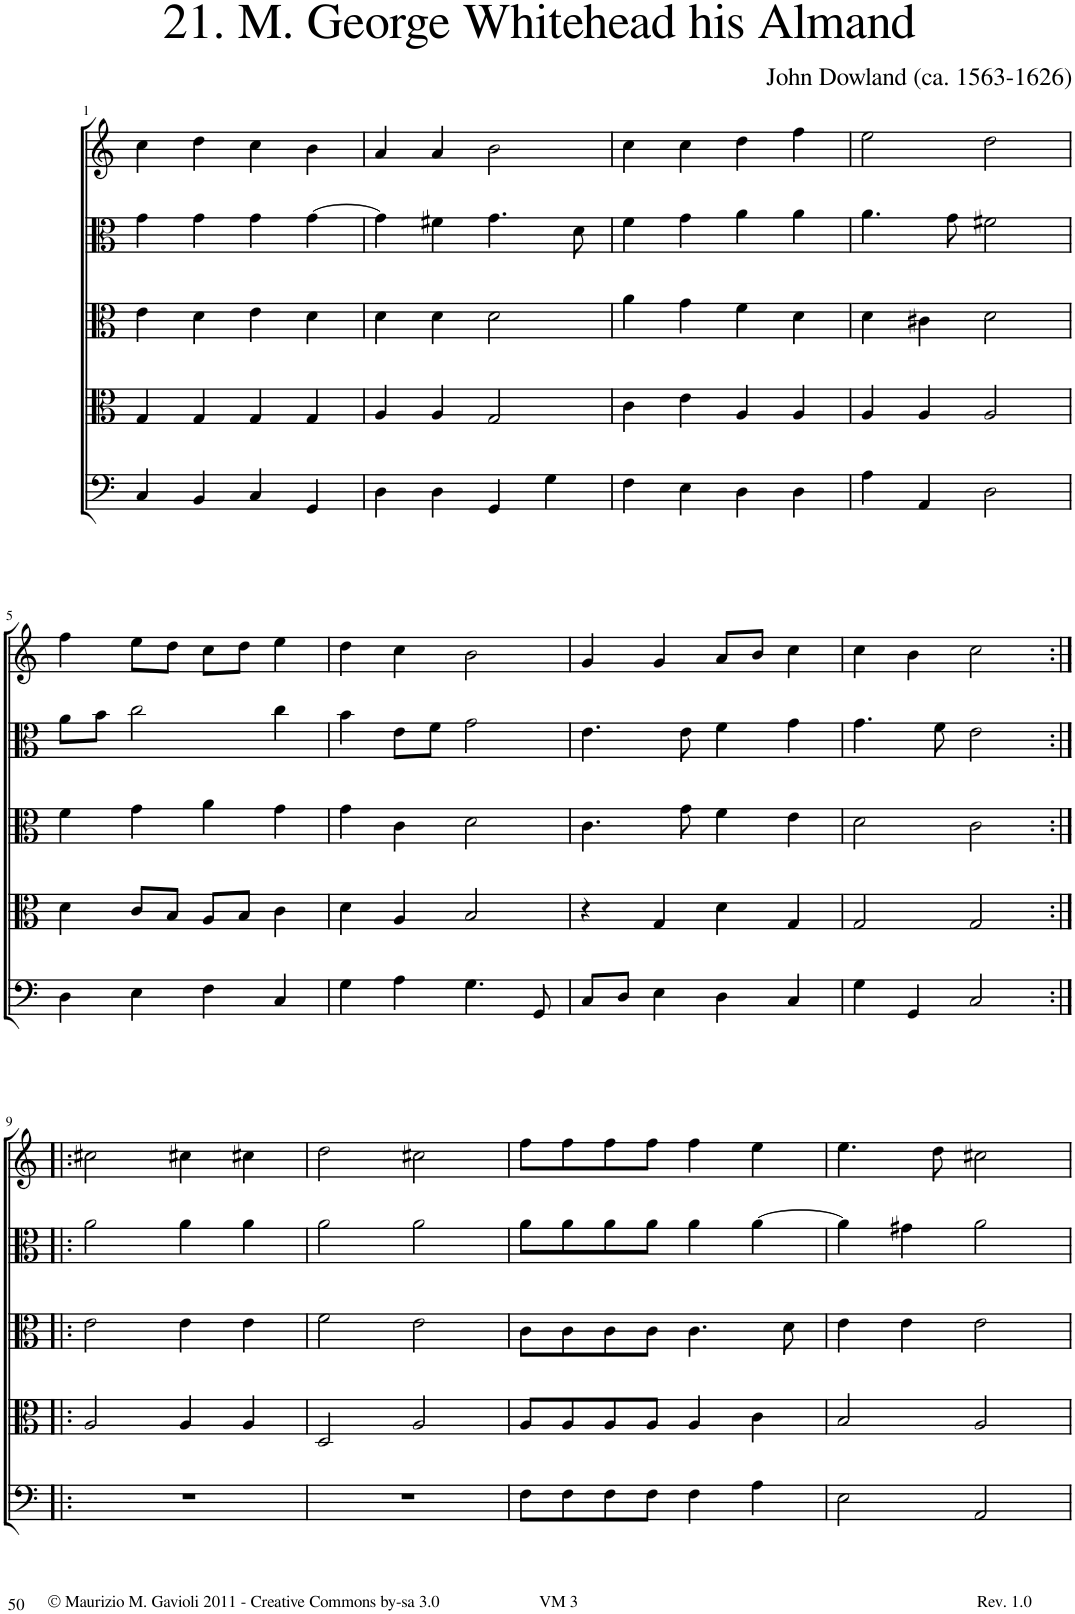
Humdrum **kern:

**kern	**kern	**kern	**kern	**kern
*part5	*part4	*part3	*part2	*part1
*staff5	*staff4	*staff3	*staff2	*staff1
*I"Trombone	*I"Trombone	*I"Trombone	*I"C Trumpet	*I"C Trumpet
*I'Trb	*I'Trb	*I'Trb	*I'Tpt	*I'Tpt
!!LO:PB:g=z
*clefF4	*clefC3	*clefC3	*clefC3	*clefG2
*k[]	*k[]	*k[]	*k[]	*k[]
*M4/4	*M4/4	*M4/4	*M4/4	*M4/4
*met(c)	*met(c)	*met(c)	*met(c)	*met(c)
=1!|:	=1!|:	=1!|:	=1!|:	=1!|:
4C/	4G/	4e\	4g\	4cc\
4BB/	4G/	4d\	4g\	4dd\
4C/	4G/	4e\	4g\	4cc\
4GG/	4G/	4d\	[4g\	4b\
=2	=2	=2	=2	=2
4D\	4A/	4d\	4g\]	4a/
4D\	4A/	4d\	4f#X\	4a/
4GG/	2G/	2d\	4.g\	2b\
4G\	.	.	.	.
.	.	.	8d\	.
=3	=3	=3	=3	=3
4F\	4c\	4a\	4f\	4cc\
4E\	4e\	4g\	4g\	4cc\
4D\	4A/	4f\	4a\	4dd\
4D\	4A/	4d\	4a\	4ff\
=4	=4	=4	=4	=4
4A\	4A/	4d\	4.a\	2ee\
4AA/	4A/	4c#X\	.	.
.	.	.	8g\	.
2D\	2A/	2d\	2f#X\	2dd\
!!LO:LB:g=z
=5	=5	=5	=5	=5
4D\	4d\	4f\	8a\L	4ff\
.	.	.	8b\J	.
4E\	8c/L	4g\	2cc\	8ee\L
.	8B/J	.	.	8dd\J
4F\	8A/L	4a\	.	8cc\L
.	8B/J	.	.	8dd\J
4C/	4c\	4g\	4cc\	4ee\
=6	=6	=6	=6	=6
4G\	4d\	4g\	4b\	4dd\
4A\	4A/	4c\	8e\L	4cc\
.	.	.	8f\J	.
4.G\	2B/	2d\	2g\	2b\
8GG/	.	.	.	.
=7	=7	=7	=7	=7
8C/L	4r	4.c\	4.e\	4g/
8D/J	.	.	.	.
4E\	4G/	.	.	4g/
.	.	8g\	8e\	.
4D\	4d\	4f\	4f\	8a/L
.	.	.	.	8b/J
4C/	4G/	4e\	4g\	4cc\
=8	=8	=8	=8	=8
4G\	2G/	2d\	4.g\	4cc\
4GG/	.	.	.	4b\
.	.	.	8f\	.
2C/	2G/	2c\	2e\	2cc\
!!LO:LB:g=z
=9:|!|:	=9:|!|:	=9:|!|:	=9:|!|:	=9:|!|:
1r	2A/	2e\	2a\	2cc#X\
.	4A/	4e\	4a\	4cc#X\
.	4A/	4e\	4a\	4cc#X\
=10	=10	=10	=10	=10
1r	2D/	2f\	2a\	2dd\
.	2A/	2e\	2a\	2cc#X\
=11	=11	=11	=11	=11
8F\L	8A/L	8c\L	8a\L	8ff\L
8F\	8A/	8c\	8a\	8ff\
8F\	8A/	8c\	8a\	8ff\
8F\J	8A/J	8c\J	8a\J	8ff\J
4F\	4A/	4.c\	4a\	4ff\
4A\	4c\	.	[4a\	4ee\
.	.	8d\	.	.
=12	=12	=12	=12	=12
2E\	2B/	4e\	4a\]	4.ee\
.	.	4e\	4g#X\	.
.	.	.	.	8dd\
2AA/	2A/	2e\	2a\	2cc#X\
=	=	=	=	=
*-	*-	*-	*-	*-
